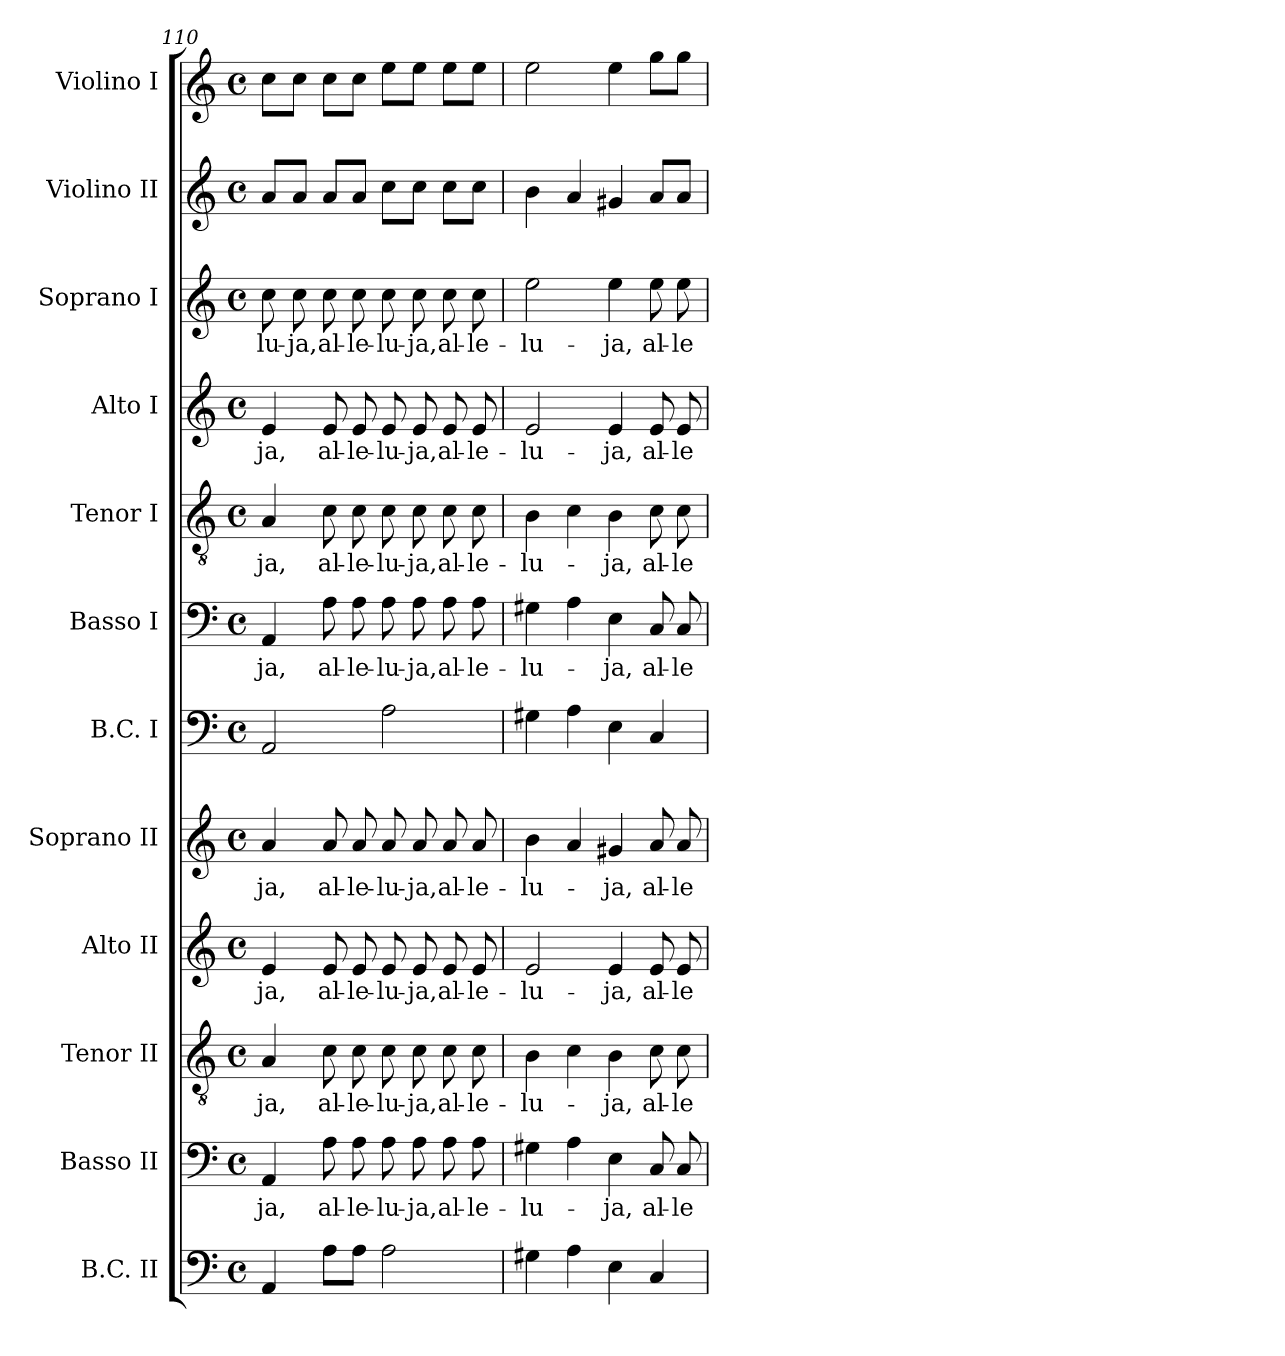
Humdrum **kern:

**kern	**kern	**text	**kern	**text	**kern	**text	**kern	**text	**kern	**kern	**text	**kern	**text	**kern	**text	**kern	**text	**kern	**kern
*part12	*part11	*part11	*part10	*part10	*part9	*part9	*part8	*part8	*part7	*part6	*part6	*part5	*part5	*part4	*part4	*part3	*part3	*part2	*part1
*staff12	*staff11	*staff11	*staff10	*staff10	*staff9	*staff9	*staff8	*staff8	*staff7	*staff6	*staff6	*staff5	*staff5	*staff4	*staff4	*staff3	*staff3	*staff2	*staff1
*I"B.C. II	*I"Basso II	*	*I"Tenor II	*	*I"Alto II	*	*I"Soprano II	*	*I"B.C. I	*I"Basso I	*	*I"Tenor I	*	*I"Alto I	*	*I"Soprano I	*	*I"Violino II	*I"Violino I
*I'BC2	*I'B 2	*	*I'T 2	*	*I'A 2	*	*I'S 2	*	*I'BC1	*I'B 1	*	*I'T 1	*	*I'A 1	*	*I'S 1	*	*I'Vln. II	*I'Vln. I
*clefF4	*clefF4	*	*clefGv2	*	*clefG2	*	*clefG2	*	*clefF4	*clefF4	*	*clefGv2	*	*clefG2	*	*clefG2	*	*clefG2	*clefG2
*k[]	*k[]	*	*k[]	*	*k[]	*	*k[]	*	*k[]	*k[]	*	*k[]	*	*k[]	*	*k[]	*	*k[]	*k[]
*C:	*C:	*	*C:	*	*C:	*	*C:	*	*C:	*C:	*	*C:	*	*C:	*	*C:	*	*C:	*C:
*M4/4	*M4/4	*	*M4/4	*	*M4/4	*	*M4/4	*	*M4/4	*M4/4	*	*M4/4	*	*M4/4	*	*M4/4	*	*M4/4	*M4/4
*met(c)	*met(c)	*	*met(c)	*	*met(c)	*	*met(c)	*	*met(c)	*met(c)	*	*met(c)	*	*met(c)	*	*met(c)	*	*met(c)	*met(c)
=110	=110	=110	=110	=110	=110	=110	=110	=110	=110	=110	=110	=110	=110	=110	=110	=110	=110	=110	=110
!	!	!LO:LY:b	!	!	!	!	!	!	!	!	!	!	!	!	!	!	!	!	!
!	!	!	!	!LO:LY:b	!	!	!	!	!	!	!	!	!	!	!	!	!	!	!
!	!	!	!	!	!	!LO:LY:b	!	!	!	!	!	!	!	!	!	!	!	!	!
!	!	!	!	!	!	!	!	!LO:LY:b	!	!	!	!	!	!	!	!	!	!	!
!	!	!	!	!	!	!	!	!	!	!	!LO:LY:b	!	!	!	!	!	!	!	!
!	!	!	!	!	!	!	!	!	!	!	!	!	!LO:LY:b	!	!	!	!	!	!
!	!	!	!	!	!	!	!	!	!	!	!	!	!	!	!LO:LY:b	!	!	!	!
!	!	!	!	!	!	!	!	!	!	!	!	!	!	!	!	!	!LO:LY:b	!	!
4AA/	4AA/	-ja,	4A/	-ja,	4e/	-ja,	4a/	-ja,	2AA/	4AA/	-ja,	4A/	-ja,	4e/	-ja,	8cc\	-lu-	8a/L	8cc\L
!	!	!	!	!	!	!	!	!	!	!	!	!	!	!	!	!	!LO:LY:b	!	!
.	.	.	.	.	.	.	.	.	.	.	.	.	.	.	.	8cc\	-ja,	8a/J	8cc\J
!	!	!LO:LY:b	!	!	!	!	!	!	!	!	!	!	!	!	!	!	!	!	!
!	!	!	!	!LO:LY:b	!	!	!	!	!	!	!	!	!	!	!	!	!	!	!
!	!	!	!	!	!	!LO:LY:b	!	!	!	!	!	!	!	!	!	!	!	!	!
!	!	!	!	!	!	!	!	!LO:LY:b	!	!	!	!	!	!	!	!	!	!	!
!	!	!	!	!	!	!	!	!	!	!	!LO:LY:b	!	!	!	!	!	!	!	!
!	!	!	!	!	!	!	!	!	!	!	!	!	!LO:LY:b	!	!	!	!	!	!
!	!	!	!	!	!	!	!	!	!	!	!	!	!	!	!LO:LY:b	!	!	!	!
!	!	!	!	!	!	!	!	!	!	!	!	!	!	!	!	!	!LO:LY:b	!	!
8A\L	8A\	al-	8c\	al-	8e/	al-	8a/	al-	.	8A\	al-	8c\	al-	8e/	al-	8cc\	al-	8a/L	8cc\L
!	!	!LO:LY:b	!	!	!	!	!	!	!	!	!	!	!	!	!	!	!	!	!
!	!	!	!	!LO:LY:b	!	!	!	!	!	!	!	!	!	!	!	!	!	!	!
!	!	!	!	!	!	!LO:LY:b	!	!	!	!	!	!	!	!	!	!	!	!	!
!	!	!	!	!	!	!	!	!LO:LY:b	!	!	!	!	!	!	!	!	!	!	!
!	!	!	!	!	!	!	!	!	!	!	!LO:LY:b	!	!	!	!	!	!	!	!
!	!	!	!	!	!	!	!	!	!	!	!	!	!LO:LY:b	!	!	!	!	!	!
!	!	!	!	!	!	!	!	!	!	!	!	!	!	!	!LO:LY:b	!	!	!	!
!	!	!	!	!	!	!	!	!	!	!	!	!	!	!	!	!	!LO:LY:b	!	!
8A\J	8A\	-le-	8c\	-le-	8e/	-le-	8a/	-le-	.	8A\	-le-	8c\	-le-	8e/	-le-	8cc\	-le-	8a/J	8cc\J
!	!	!LO:LY:b	!	!	!	!	!	!	!	!	!	!	!	!	!	!	!	!	!
!	!	!	!	!LO:LY:b	!	!	!	!	!	!	!	!	!	!	!	!	!	!	!
!	!	!	!	!	!	!LO:LY:b	!	!	!	!	!	!	!	!	!	!	!	!	!
!	!	!	!	!	!	!	!	!LO:LY:b	!	!	!	!	!	!	!	!	!	!	!
!	!	!	!	!	!	!	!	!	!	!	!LO:LY:b	!	!	!	!	!	!	!	!
!	!	!	!	!	!	!	!	!	!	!	!	!	!LO:LY:b	!	!	!	!	!	!
!	!	!	!	!	!	!	!	!	!	!	!	!	!	!	!LO:LY:b	!	!	!	!
!	!	!	!	!	!	!	!	!	!	!	!	!	!	!	!	!	!LO:LY:b	!	!
2A\	8A\	-lu-	8c\	-lu-	8e/	-lu-	8a/	-lu-	2A\	8A\	-lu-	8c\	-lu-	8e/	-lu-	8cc\	-lu-	8cc\L	8ee\L
!	!	!LO:LY:b	!	!	!	!	!	!	!	!	!	!	!	!	!	!	!	!	!
!	!	!	!	!LO:LY:b	!	!	!	!	!	!	!	!	!	!	!	!	!	!	!
!	!	!	!	!	!	!LO:LY:b	!	!	!	!	!	!	!	!	!	!	!	!	!
!	!	!	!	!	!	!	!	!LO:LY:b	!	!	!	!	!	!	!	!	!	!	!
!	!	!	!	!	!	!	!	!	!	!	!LO:LY:b	!	!	!	!	!	!	!	!
!	!	!	!	!	!	!	!	!	!	!	!	!	!LO:LY:b	!	!	!	!	!	!
!	!	!	!	!	!	!	!	!	!	!	!	!	!	!	!LO:LY:b	!	!	!	!
!	!	!	!	!	!	!	!	!	!	!	!	!	!	!	!	!	!LO:LY:b	!	!
.	8A\	-ja,	8c\	-ja,	8e/	-ja,	8a/	-ja,	.	8A\	-ja,	8c\	-ja,	8e/	-ja,	8cc\	-ja,	8cc\J	8ee\J
!	!	!LO:LY:b	!	!	!	!	!	!	!	!	!	!	!	!	!	!	!	!	!
!	!	!	!	!LO:LY:b	!	!	!	!	!	!	!	!	!	!	!	!	!	!	!
!	!	!	!	!	!	!LO:LY:b	!	!	!	!	!	!	!	!	!	!	!	!	!
!	!	!	!	!	!	!	!	!LO:LY:b	!	!	!	!	!	!	!	!	!	!	!
!	!	!	!	!	!	!	!	!	!	!	!LO:LY:b	!	!	!	!	!	!	!	!
!	!	!	!	!	!	!	!	!	!	!	!	!	!LO:LY:b	!	!	!	!	!	!
!	!	!	!	!	!	!	!	!	!	!	!	!	!	!	!LO:LY:b	!	!	!	!
!	!	!	!	!	!	!	!	!	!	!	!	!	!	!	!	!	!LO:LY:b	!	!
.	8A\	al-	8c\	al-	8e/	al-	8a/	al-	.	8A\	al-	8c\	al-	8e/	al-	8cc\	al-	8cc\L	8ee\L
!	!	!LO:LY:b	!	!	!	!	!	!	!	!	!	!	!	!	!	!	!	!	!
!	!	!	!	!LO:LY:b	!	!	!	!	!	!	!	!	!	!	!	!	!	!	!
!	!	!	!	!	!	!LO:LY:b	!	!	!	!	!	!	!	!	!	!	!	!	!
!	!	!	!	!	!	!	!	!LO:LY:b	!	!	!	!	!	!	!	!	!	!	!
!	!	!	!	!	!	!	!	!	!	!	!LO:LY:b	!	!	!	!	!	!	!	!
!	!	!	!	!	!	!	!	!	!	!	!	!	!LO:LY:b	!	!	!	!	!	!
!	!	!	!	!	!	!	!	!	!	!	!	!	!	!	!LO:LY:b	!	!	!	!
!	!	!	!	!	!	!	!	!	!	!	!	!	!	!	!	!	!LO:LY:b	!	!
.	8A\	-le-	8c\	-le-	8e/	-le-	8a/	-le-	.	8A\	-le-	8c\	-le-	8e/	-le-	8cc\	-le-	8cc\J	8ee\J
=111	=111	=111	=111	=111	=111	=111	=111	=111	=111	=111	=111	=111	=111	=111	=111	=111	=111	=111	=111
!	!	!LO:LY:b	!	!	!	!	!	!	!	!	!	!	!	!	!	!	!	!	!
!	!	!	!	!LO:LY:b	!	!	!	!	!	!	!	!	!	!	!	!	!	!	!
!	!	!	!	!	!	!LO:LY:b	!	!	!	!	!	!	!	!	!	!	!	!	!
!	!	!	!	!	!	!	!	!LO:LY:b	!	!	!	!	!	!	!	!	!	!	!
!	!	!	!	!	!	!	!	!	!	!	!LO:LY:b	!	!	!	!	!	!	!	!
!	!	!	!	!	!	!	!	!	!	!	!	!	!LO:LY:b	!	!	!	!	!	!
!	!	!	!	!	!	!	!	!	!	!	!	!	!	!	!LO:LY:b	!	!	!	!
!	!	!	!	!	!	!	!	!	!	!	!	!	!	!	!	!	!LO:LY:b	!	!
4G#X\	4G#X\	-lu-	4B\	-lu-	2e/	-lu-	4b\	-lu-	4G#X\	4G#X\	-lu-	4B\	-lu-	2e/	-lu-	2ee\	-lu-	4b\	2ee\
4A\	4A\	.	4c\	.	.	.	4a/	.	4A\	4A\	.	4c\	.	.	.	.	.	4a/	.
!	!	!LO:LY:b	!	!	!	!	!	!	!	!	!	!	!	!	!	!	!	!	!
!	!	!	!	!LO:LY:b	!	!	!	!	!	!	!	!	!	!	!	!	!	!	!
!	!	!	!	!	!	!LO:LY:b	!	!	!	!	!	!	!	!	!	!	!	!	!
!	!	!	!	!	!	!	!	!LO:LY:b	!	!	!	!	!	!	!	!	!	!	!
!	!	!	!	!	!	!	!	!	!	!	!LO:LY:b	!	!	!	!	!	!	!	!
!	!	!	!	!	!	!	!	!	!	!	!	!	!LO:LY:b	!	!	!	!	!	!
!	!	!	!	!	!	!	!	!	!	!	!	!	!	!	!LO:LY:b	!	!	!	!
!	!	!	!	!	!	!	!	!	!	!	!	!	!	!	!	!	!LO:LY:b	!	!
4E\	4E\	-ja,	4B\	-ja,	4e/	-ja,	4g#X/	-ja,	4E\	4E\	-ja,	4B\	-ja,	4e/	-ja,	4ee\	-ja,	4g#X/	4ee\
!	!	!LO:LY:b	!	!	!	!	!	!	!	!	!	!	!	!	!	!	!	!	!
!	!	!	!	!LO:LY:b	!	!	!	!	!	!	!	!	!	!	!	!	!	!	!
!	!	!	!	!	!	!LO:LY:b	!	!	!	!	!	!	!	!	!	!	!	!	!
!	!	!	!	!	!	!	!	!LO:LY:b	!	!	!	!	!	!	!	!	!	!	!
!	!	!	!	!	!	!	!	!	!	!	!LO:LY:b	!	!	!	!	!	!	!	!
!	!	!	!	!	!	!	!	!	!	!	!	!	!LO:LY:b	!	!	!	!	!	!
!	!	!	!	!	!	!	!	!	!	!	!	!	!	!	!LO:LY:b	!	!	!	!
!	!	!	!	!	!	!	!	!	!	!	!	!	!	!	!	!	!LO:LY:b	!	!
4C/	8C/	al-	8c\	al-	8e/	al-	8a/	al-	4C/	8C/	al-	8c\	al-	8e/	al-	8ee\	al-	8a/L	8gg\L
!	!	!LO:LY:b	!	!	!	!	!	!	!	!	!	!	!	!	!	!	!	!	!
!	!	!	!	!LO:LY:b	!	!	!	!	!	!	!	!	!	!	!	!	!	!	!
!	!	!	!	!	!	!LO:LY:b	!	!	!	!	!	!	!	!	!	!	!	!	!
!	!	!	!	!	!	!	!	!LO:LY:b	!	!	!	!	!	!	!	!	!	!	!
!	!	!	!	!	!	!	!	!	!	!	!LO:LY:b	!	!	!	!	!	!	!	!
!	!	!	!	!	!	!	!	!	!	!	!	!	!LO:LY:b	!	!	!	!	!	!
!	!	!	!	!	!	!	!	!	!	!	!	!	!	!	!LO:LY:b	!	!	!	!
!	!	!	!	!	!	!	!	!	!	!	!	!	!	!	!	!	!LO:LY:b	!	!
.	8C/	-le-	8c\	-le-	8e/	-le-	8a/	-le-	.	8C/	-le-	8c\	-le-	8e/	-le-	8ee\	-le-	8a/J	8gg\J
=	=	=	=	=	=	=	=	=	=	=	=	=	=	=	=	=	=	=	=
*-	*-	*-	*-	*-	*-	*-	*-	*-	*-	*-	*-	*-	*-	*-	*-	*-	*-	*-	*-
